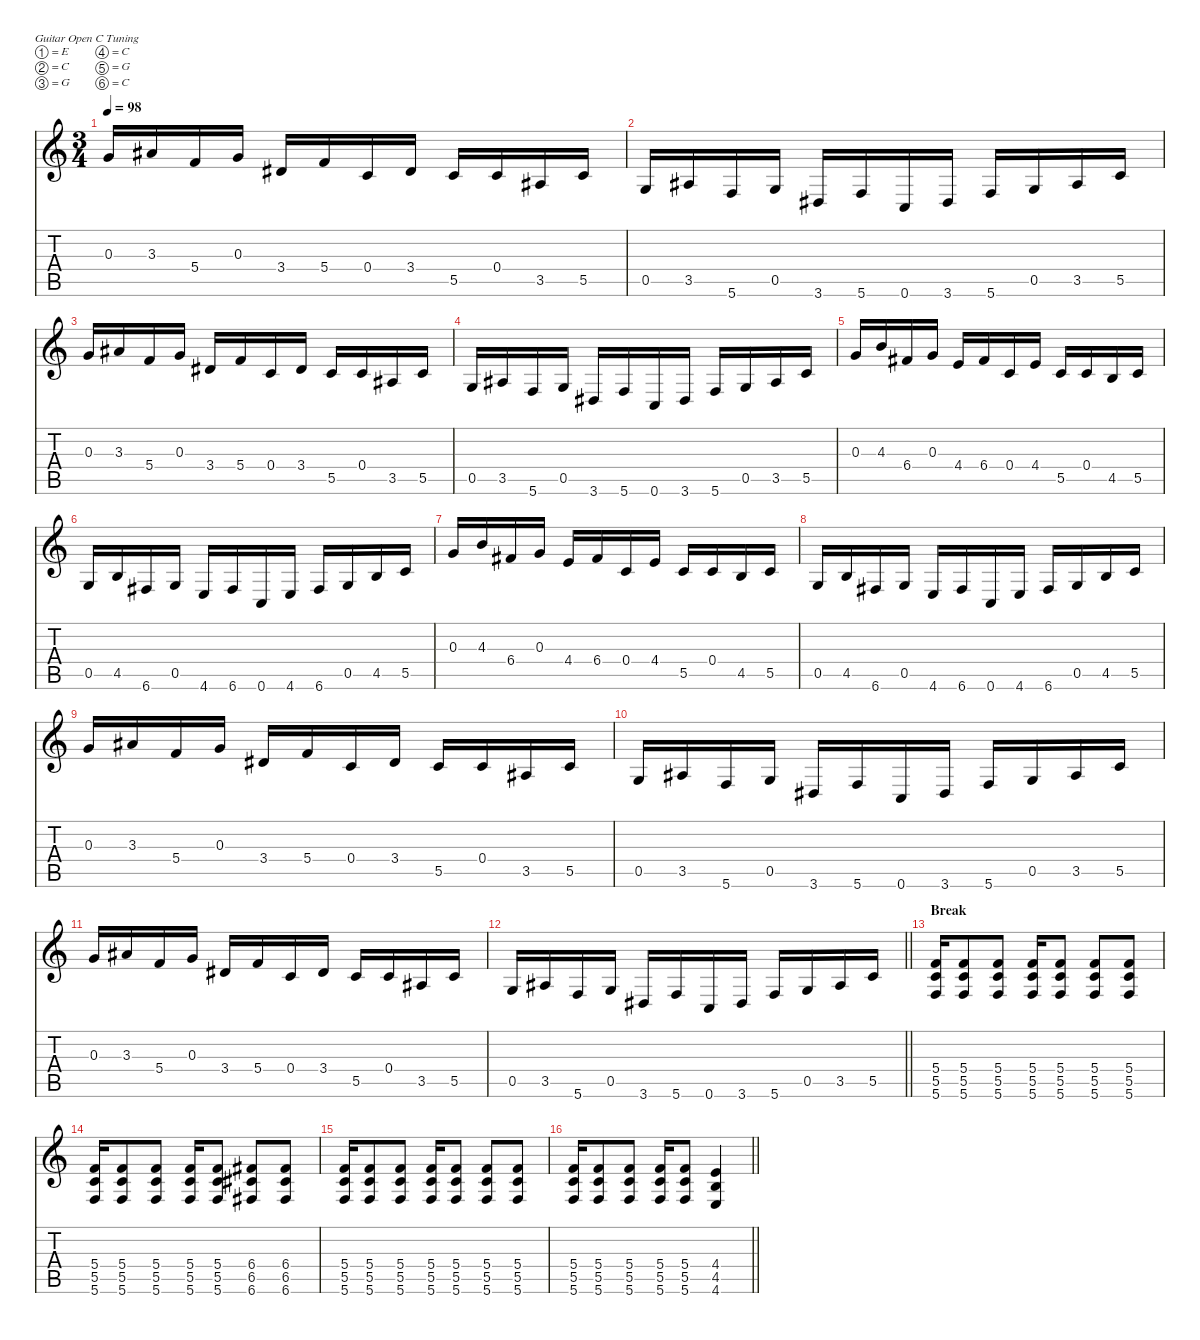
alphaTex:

\defaultSystemsLayout 4
\hideDynamics
\bracketExtendMode nobrackets
\singleTrackTrackNamePolicy hidden
\multiTrackTrackNamePolicy hidden
\firstSystemTrackNameMode fullname
\firstSystemTrackNameOrientation horizontal
\otherSystemsTrackNameOrientation horizontal
\track ("Guitar II (secondary guitar)" "dist.guit.") {instrument distortionguitar}
\staff {score tabs}
\tuning (E4 C4 G3 C3 G2 C2)
\ts (3 4)
\tempo 98
\clef g2
\ks c
0.3.16{dy f beam Up} 3.3{acc #}.16{beam Up} 5.4.16{beam Up} 0.3.16{beam Up} 3.4{acc #}.16{beam Up} 5.4.16{beam Up} 0.4.16{beam Up} 3.4{acc #}.16{beam Up} 5.5.16{beam Up} 0.4.16{beam Up} 3.5{acc #}.16{beam Up} 5.5.16{beam Up} |
0.5.16{beam Up} 3.5{acc #}.16{beam Up} 5.6.16{beam Up} 0.5.16{beam Up} 3.6{acc #}.16{beam Up} 5.6.16{beam Up} 0.6.16{beam Up} 3.6{acc #}.16{beam Up} 5.6.16{beam Up} 0.5.16{beam Up} 3.5{acc #}.16{beam Up} 5.5.16{beam Up} |
0.3.16{beam Up} 3.3{acc #}.16{beam Up} 5.4.16{beam Up} 0.3.16{beam Up} 3.4{acc #}.16{beam Up} 5.4.16{beam Up} 0.4.16{beam Up} 3.4{acc #}.16{beam Up} 5.5.16{beam Up} 0.4.16{beam Up} 3.5{acc #}.16{beam Up} 5.5.16{beam Up} |
0.5.16{beam Up} 3.5{acc #}.16{beam Up} 5.6.16{beam Up} 0.5.16{beam Up} 3.6{acc #}.16{beam Up} 5.6.16{beam Up} 0.6.16{beam Up} 3.6{acc #}.16{beam Up} 5.6.16{beam Up} 0.5.16{beam Up} 3.5{acc #}.16{beam Up} 5.5.16{beam Up} |
0.3.16{beam Up} 4.3.16{beam Up} 6.4{acc #}.16{beam Up} 0.3.16{beam Up} 4.4.16{beam Up} 6.4{acc #}.16{beam Up} 0.4.16{beam Up} 4.4.16{beam Up} 5.5.16{beam Up} 0.4.16{beam Up} 4.5.16{beam Up} 5.5.16{beam Up} |
0.5.16{beam Up} 4.5.16{beam Up} 6.6{acc #}.16{beam Up} 0.5.16{beam Up} 4.6.16{beam Up} 6.6{acc #}.16{beam Up} 0.6.16{beam Up} 4.6.16{beam Up} 6.6{acc #}.16{beam Up} 0.5.16{beam Up} 4.5.16{beam Up} 5.5.16{beam Up} |
0.3.16{beam Up} 4.3.16{beam Up} 6.4{acc #}.16{beam Up} 0.3.16{beam Up} 4.4.16{beam Up} 6.4{acc #}.16{beam Up} 0.4.16{beam Up} 4.4.16{beam Up} 5.5.16{beam Up} 0.4.16{beam Up} 4.5.16{beam Up} 5.5.16{beam Up} |
0.5.16{beam Up} 4.5.16{beam Up} 6.6{acc #}.16{beam Up} 0.5.16{beam Up} 4.6.16{beam Up} 6.6{acc #}.16{beam Up} 0.6.16{beam Up} 4.6.16{beam Up} 6.6{acc #}.16{beam Up} 0.5.16{beam Up} 4.5.16{beam Up} 5.5.16{beam Up} |
0.3.16{beam Up} 3.3{acc #}.16{beam Up} 5.4.16{beam Up} 0.3.16{beam Up} 3.4{acc #}.16{beam Up} 5.4.16{beam Up} 0.4.16{beam Up} 3.4{acc #}.16{beam Up} 5.5.16{beam Up} 0.4.16{beam Up} 3.5{acc #}.16{beam Up} 5.5.16{beam Up} |
0.5.16{beam Up} 3.5{acc #}.16{beam Up} 5.6.16{beam Up} 0.5.16{beam Up} 3.6{acc #}.16{beam Up} 5.6.16{beam Up} 0.6.16{beam Up} 3.6{acc #}.16{beam Up} 5.6.16{beam Up} 0.5.16{beam Up} 3.5{acc #}.16{beam Up} 5.5.16{beam Up} |
0.3.16{beam Up} 3.3{acc #}.16{beam Up} 5.4.16{beam Up} 0.3.16{beam Up} 3.4{acc #}.16{beam Up} 5.4.16{beam Up} 0.4.16{beam Up} 3.4{acc #}.16{beam Up} 5.5.16{beam Up} 0.4.16{beam Up} 3.5{acc #}.16{beam Up} 5.5.16{beam Up} |
\barLineRight lightlight
0.5.16{beam Up} 3.5{acc #}.16{beam Up} 5.6.16{beam Up} 0.5.16{beam Up} 3.6{acc #}.16{beam Up} 5.6.16{beam Up} 0.6.16{beam Up} 3.6{acc #}.16{beam Up} 5.6.16{beam Up} 0.5.16{beam Up} 3.5{acc #}.16{beam Up} 5.5.16{beam Up} |
\section ("" "Break")
(5.4 5.5 5.6).16{beam Up} (5.4 5.5 5.6).8{beam Up} (5.4 5.5 5.6).8{beam Up} (5.4 5.5 5.6).16{beam Up} (5.4 5.5 5.6).8{beam Up} (5.4 5.5 5.6).8{beam Up} (5.4 5.5 5.6).8{beam Up} |
(5.4 5.5 5.6).16{beam Up} (5.4 5.5 5.6).8{beam Up} (5.4 5.5 5.6).8{beam Up} (5.4 5.5 5.6).16{beam Up} (5.4 5.5 5.6).8{beam Up} (6.4{acc #} 6.5{acc #} 6.6{acc #}).8{beam Up} (6.4{acc #} 6.5{acc #} 6.6{acc #}).8{beam Up} |
(5.4 5.5 5.6).16{beam Up} (5.4 5.5 5.6).8{beam Up} (5.4 5.5 5.6).8{beam Up} (5.4 5.5 5.6).16{beam Up} (5.4 5.5 5.6).8{beam Up} (5.4 5.5 5.6).8{beam Up} (5.4 5.5 5.6).8{beam Up} |
\barLineRight lightlight
(5.4 5.5 5.6).16{beam Up} (5.4 5.5 5.6).8{beam Up} (5.4 5.5 5.6).8{beam Up} (5.4 5.5 5.6).16{beam Up} (5.4 5.5 5.6).8{beam Up} (4.4 4.5 4.6).4{beam Up}
